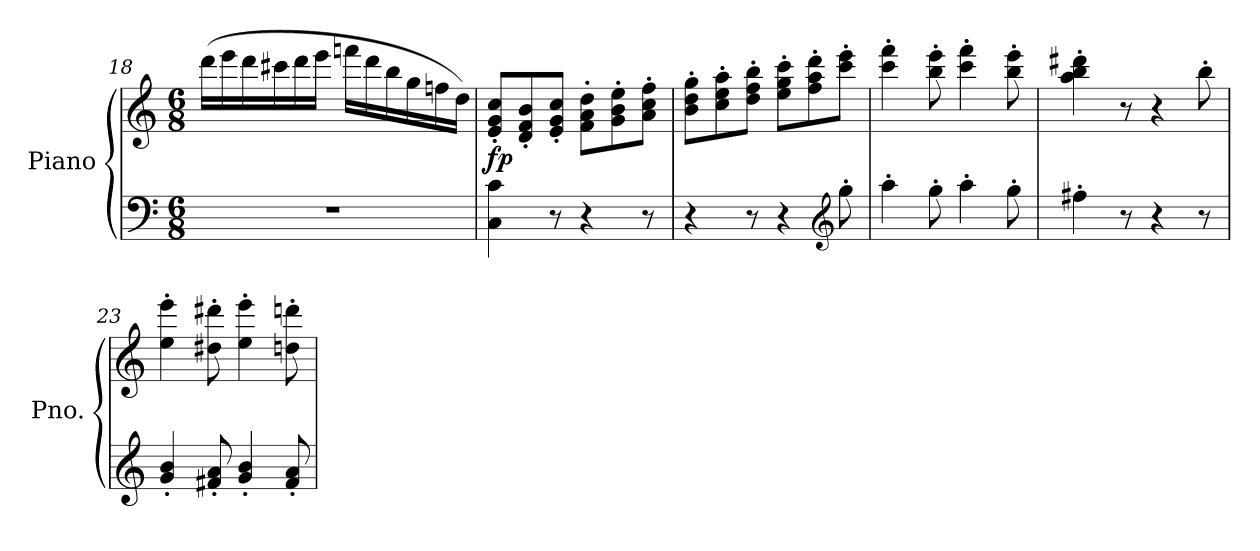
**kern	**kern	**dynam
*part1	*part1	*part1
*staff2	*staff1	*staff1/2
*I"Piano	*	*
*I'Pno.	*	*
!!LO:PB:g=z
*clefF4	*clefG2	*
*k[]	*k[]	*
*C:	*C:	*
*M6/8	*M6/8	*
=18	=18	=18
2.r	(16ddd\LL	.
.	16eee\	.
.	16ddd\	.
.	16ccc#X\	.
.	16ddd\	.
.	16eee\JJ	.
.	16fffn\LL	.
.	16ddd\	.
.	16bb\	.
.	16gg\	.
.	16ffn\	.
.	16dd\JJ)	.
=19	=19	=19
!	!	!LO:DY:b
4C\ 4c\	8e/' 8g/' 8cc/'L	fp
.	8d/' 8f/' 8b/'	.
8r	8e/' 8g/' 8cc/'J	.
4r	8f\' 8a\' 8dd\'L	.
.	8g\' 8b\' 8ee\'	.
8r	8a\' 8cc\' 8ff\'J	.
=20	=20	=20
4r	8b\' 8dd\' 8gg\'L	.
.	8cc\' 8ee\' 8aa\'	.
8r	8dd\' 8ff\' 8bb\'J	.
4r	8ee\' 8gg\' 8ccc\'L	.
.	8ff\' 8aa\' 8ddd\'	.
*clefG2	*	*
8gg'\	8ccc\' 8eee\'J	.
=21	=21	=21
4aa'\	4ccc\' 4fff\'	.
8gg'\	8bb\' 8eee\'	.
4aa'\	4ccc\' 4fff\'	.
8gg'\	8bb\' 8eee\'	.
=22	=22	=22
4ff#X'\	4aa\' 4bb\' 4ddd#X\'	.
8r	8r	.
4r	4r	.
8r	8bb'\	.
!!LO:LB:g=z
=23	=23	=23
4g/' 4b/'	4ee\' 4eee\'	.
8f#X/' 8a/'	8dd#X\' 8ddd#X\'	.
4g/' 4b/'	4ee\' 4eee\'	.
8f#/' 8a/'	8ddn\' 8dddn\'	.
=	=	=
*-	*-	*-
